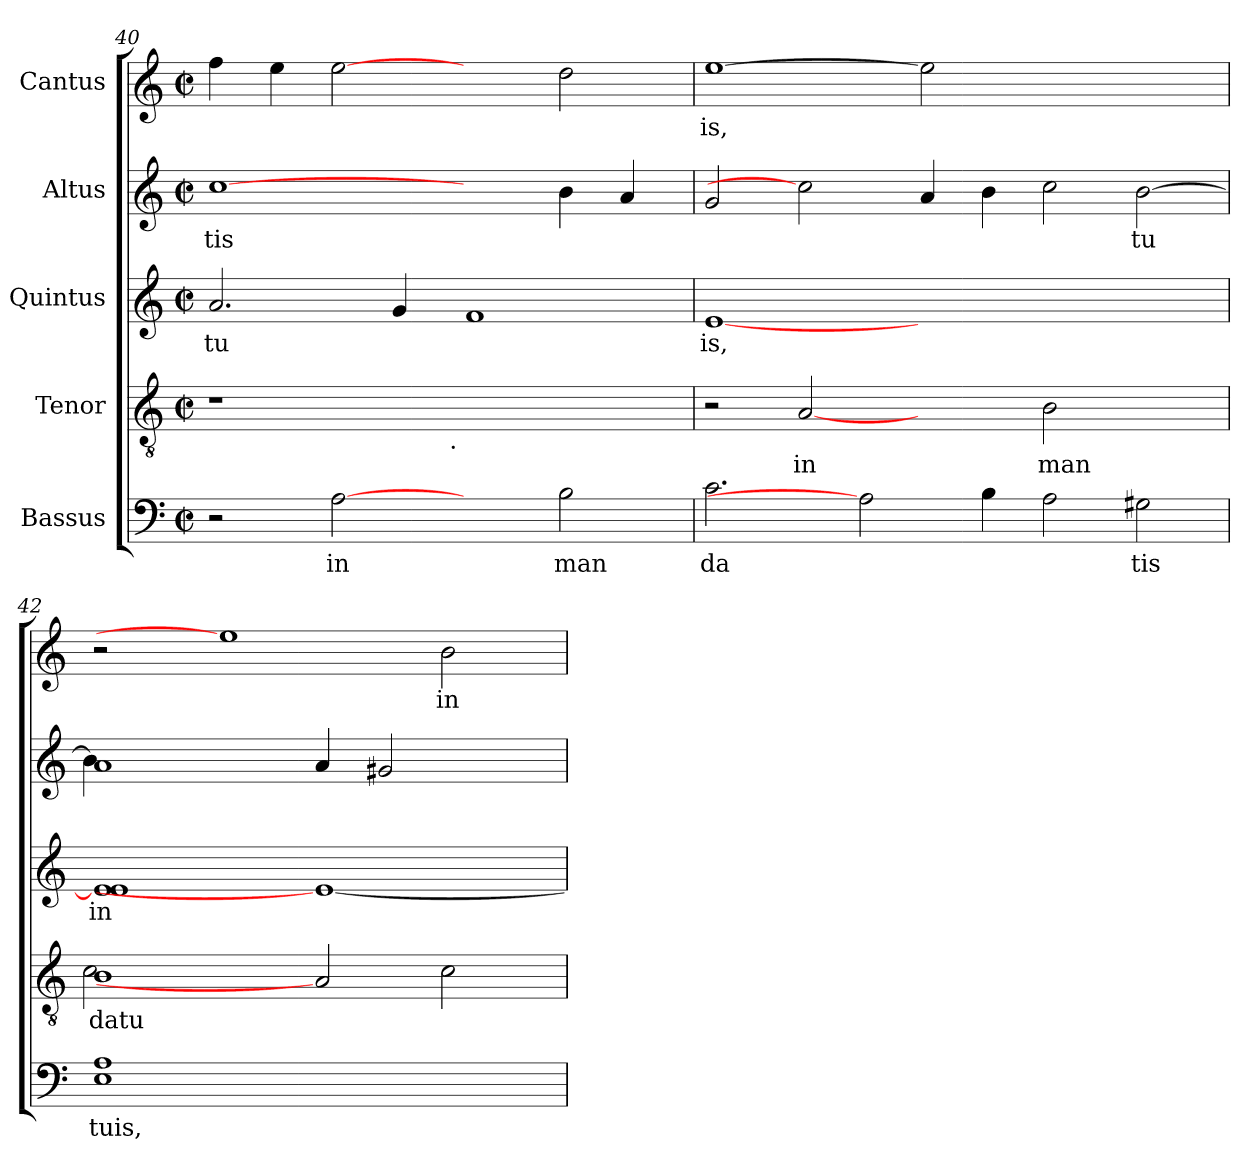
**kern	**text	**kern	**text	**kern	**text	**kern	**text	**kern	**text
*part5	*part5	*part4	*part4	*part3	*part3	*part2	*part2	*part1	*part1
*staff5	*staff5	*staff4	*staff4	*staff3	*staff3	*staff2	*staff2	*staff1	*staff1
*I"Bassus	*	*I"Tenor	*	*I"Quintus	*	*I"Altus	*	*I"Cantus	*
*clefF4	*	*clefGv2	*	*clefG2	*	*clefG2	*	*clefG2	*
*k[]	*	*k[]	*	*k[]	*	*k[]	*	*k[]	*
*C:	*	*C:	*	*C:	*	*C:	*	*C:	*
*M2/2	*	*M2/2	*	*M2/2	*	*M2/2	*	*M2/2	*
*met(c|)	*	*met(c|)	*	*met(c|)	*	*met(c|)	*	*met(c|)	*
=40	=40	=40	=40	=40	=40	=40	=40	=40	=40
!	!	!	!	!	!LO:LY:b:cj	!	!LO:LY:b:cj	!	!LO:LY:b:cj
*	*	*^	*	*	*	*	*	*	*
2r	.	1r	2ryy	.	2.a/	tu-	[1cc	-tis	4ff\	--
!	!	!	!	!	!	!	!	!	!	!LO:LY:b:cj
.	.	.	.	.	.	.	.	.	4ee\	--
!	!LO:LY:b:cj	!	!	!	!	!	!	!	!	!LO:LY:b:cj
[2A	in	.	4...ryy	.	.	.	.	.	[2ee	--
!	!	!	!	!	!	!LO:LY:b:cj	!	!	!	!
.	.	.	.	.	4g/	--	.	.	.	.
!	!	!	!LO:TX:b:t=.	!	!	!	!	!	!	!
.	.	.	1ryy	.	.	.	.	.	.	.
!	!	!	!	!	!	!LO:LY:b:cj	!	!	!	!
2ryy	.	1ryy	.	.	1f	--	2ryy	.	2ryy	.
!	!LO:LY:b:cj	!	!	!	!	!	!	!LO:LY:b:cj	!	!LO:LY:b:cj
2B\	man	.	.	.	.	.	4b\	.	2dd\	--
!	!	!	!	!	!	!	!	!LO:LY:b:cj	!	!
.	.	.	.	.	.	.	4a/	.	.	.
.	.	.	32ryy	.	.	.	.	.	.	.
!!LO:LB:g=z
=41	=41	=41	=41	=41	=41	=41	=41	=41	=41	=41
!	!LO:LY:b:cj	!	!	!	!	!LO:LY:b:cj	!	!LO:LY:b:cj	!	!LO:LY:b:cj
*	*	*v	*v	*	*	*	*	*	*	*
2.c\	da-	2r	.	[<1e	-is,	2g/	.	[1ee	-is,
!	!	!	!LO:LY:b:cj	!	!	!	!	!	!
.	.	[2A	in	.	.	2cc]	.	.	.
2A]	.	.	.	.	.	.	.	.	.
!	!	!	!	!	!	!	!LO:LY:b:cj	!	!
.	.	2ryy	.	1.ryy	.	4a/	.	2ee]	.
!	!LO:LY:b:cj	!	!	!	!	!	!LO:LY:b:cj	!	!
4B\	--	.	.	.	.	4b\	.	.	.
!	!LO:LY:b:cj	!	!LO:LY:b:cj	!	!	!	!LO:LY:b:cj	!	!
2A\	--	2B\	man	.	.	2cc\	.	1ryy	.
!	!LO:LY:b:cj	!	!	!	!	!	!LO:LY:b:cj	!	!
2G#X\	-tis	2ryy	.	.	.	[>2b\	tu	.	.
=42	=42	=42	=42	=42	=42	=42	=42	=42	=42
!	!LO:LY:b:cj	!	!LO:LY:b:cj	!	!LO:LY:b:cj	!	!LO:LY:b:cj	!	!
*	*	*^	*	*	*	*^	*	*	*
1A 1E	tuis,-	1B	2c\	datu	1e] 1e	in	1a	4b\]	.	2r	.
.	.	.	.	.	.	.	.	4ryy	.	.	.
.	.	.	1.ryy	.	.	.	.	1.ryy	.	1ee]	.
!	!	!	!	!	!	!	!	!	!LO:LY:b:cj	!	!
1ryy	.	2A]	.	.	1e_	.	4a/	.	.	.	.
!	!	!	!	!	!	!	!	!	!LO:LY:b:cj	!	!
.	.	.	.	.	.	.	2g#/	.	.	.	.
!	!	!	!	!LO:LY:b:cj	!	!	!	!	!	!	!LO:LY:b:cj
.	.	2c\	.	.	.	.	.	.	.	2b\	in
.	.	.	.	.	.	.	4ryy	.	.	.	.
*	*	*v	*v	*	*	*	*v	*v	*	*	*
=	=	=	=	=	=	=	=	=	=
*-	*-	*-	*-	*-	*-	*-	*-	*-	*-
